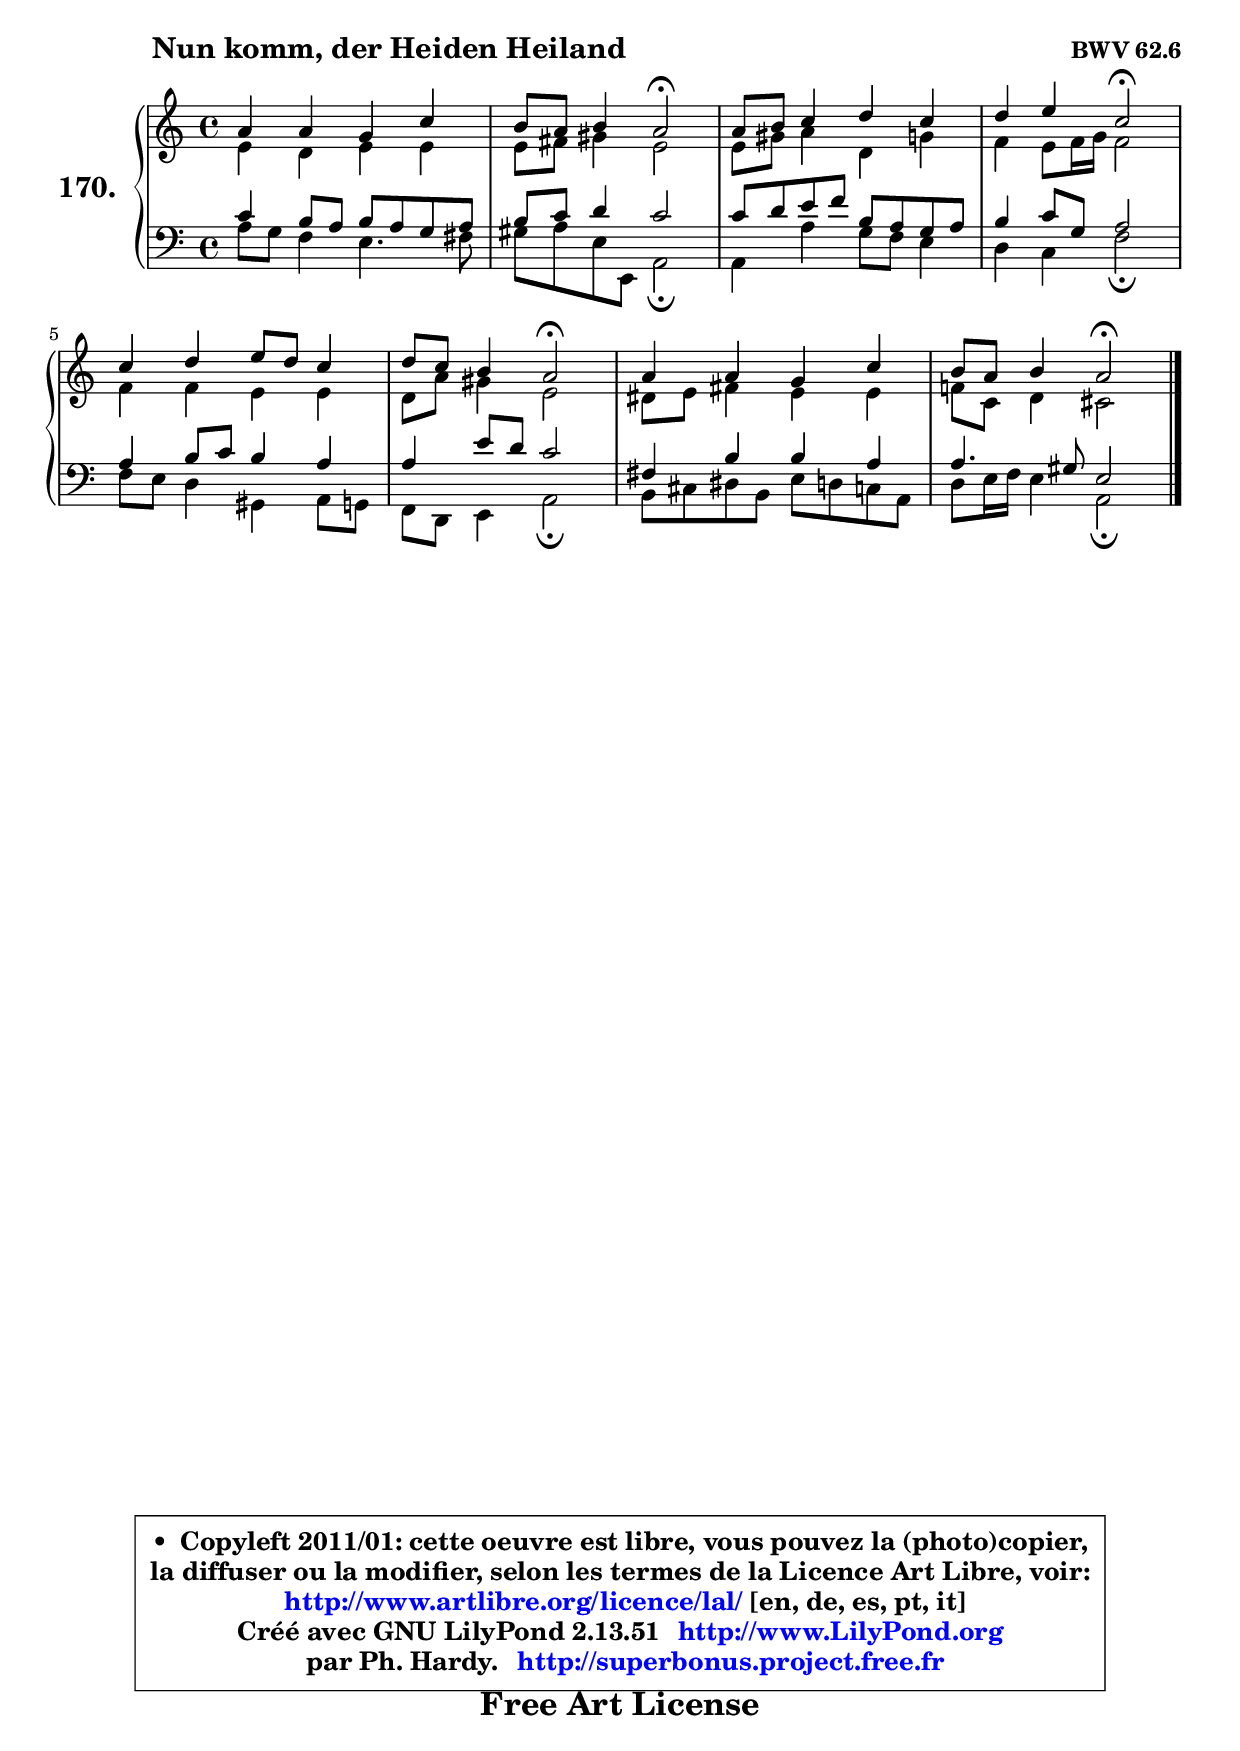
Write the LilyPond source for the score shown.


\version "2.13.51"

    \paper {
%	system-system-spacing #'padding = #0.1
%	score-system-spacing #'padding = #0.1
%	ragged-bottom = ##f
%	ragged-last-bottom = ##f
	}

    \header {
      opus = \markup { \bold "BWV 62.6" }
      piece = \markup { \hspace #9 \fontsize #2 \bold "Nun komm, der Heiden Heiland" }
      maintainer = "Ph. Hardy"
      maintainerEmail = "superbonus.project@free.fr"
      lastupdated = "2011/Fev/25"
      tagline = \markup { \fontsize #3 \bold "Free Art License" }
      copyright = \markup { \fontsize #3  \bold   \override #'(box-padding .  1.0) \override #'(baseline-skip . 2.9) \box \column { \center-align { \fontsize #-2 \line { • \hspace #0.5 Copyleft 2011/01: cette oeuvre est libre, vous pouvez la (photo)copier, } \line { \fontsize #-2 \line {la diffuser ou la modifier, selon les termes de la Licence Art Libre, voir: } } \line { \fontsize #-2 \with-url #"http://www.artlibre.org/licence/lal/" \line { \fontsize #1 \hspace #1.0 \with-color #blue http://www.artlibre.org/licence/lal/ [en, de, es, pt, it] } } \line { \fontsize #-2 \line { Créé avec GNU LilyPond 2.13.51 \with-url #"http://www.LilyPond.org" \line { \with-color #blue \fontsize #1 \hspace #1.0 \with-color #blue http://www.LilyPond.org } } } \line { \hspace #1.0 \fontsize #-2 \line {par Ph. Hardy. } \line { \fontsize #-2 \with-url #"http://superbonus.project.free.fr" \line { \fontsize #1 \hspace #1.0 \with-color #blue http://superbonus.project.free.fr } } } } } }

	  }

  guidemidi = {
        R1 |
        r2 \tempo 4 = 34 r2 \tempo 4 = 78 |
        R1 |
        r2 \tempo 4 = 34 r2 \tempo 4 = 78 |
        R1 |
        r2 \tempo 4 = 34 r2 \tempo 4 = 78 |
        R1 |
        r2 \tempo 4 = 34 r2 |
	}

  upper = {
	\time 4/4
	\key a \minor
	\clef treble
	\voiceOne
	<< { 
	% SOPRANO
	\set Voice.midiInstrument = "acoustic grand"
	\relative c'' {
        a4 a g c |
        b8 a b4 a2\fermata |
        a8 b c4 d c |
        d4 e c2\fermata |
        c4 d e8 d c4 |
        d8 c b4 a2\fermata |
        a4 a g c |
        b8 a b4 a2\fermata |
        \bar "|."
	} % fin de relative
	}

	\context Voice="1" { \voiceTwo 
	% ALTO
	\set Voice.midiInstrument = "acoustic grand"
	\relative c' {
        e4 d e e |
        e8 fis gis4 e2 |
        e8 gis a4 d, g |
        f4 e8 f16 g f2 |
        f4 f e e |
        d8 a' gis4 e2 |
        dis8 e fis4 e e |
        f!8 c d4 cis2 |
        \bar "|."
	} % fin de relative
	\oneVoice
	} >>
	}

    lower = {
	\time 4/4
	\key a \minor
	\clef bass

	\voiceOne
	<< { 
	% TENOR
	\set Voice.midiInstrument = "acoustic grand"
	\relative c' {
        c4 b8 a b a g a |
        b8 c d4 c2 |
        c8 d e f b, a g a |
        b4 c8 g a2 |
        a4 b8 c b4 a |
        a4 e'8 d c2 |
        fis,4 b b a |
        a4. gis8 e2 |
        \bar "|."
	} % fin de relative
	}
	\context Voice="1" { \voiceTwo 
	% BASS
	\set Voice.midiInstrument = "acoustic grand"
	\relative c' {
        a8 g f4 e4. fis8 |
        gis8 a e e, a2\fermata |
        a4 a' g8 f e4 |
        d4 c f2\fermata |
        f8 e d4 gis, a8 g |
        f8 d e4 a2\fermata |
        b8 cis dis b e d c a |
        d8 e16 f e4 a,2\fermata |
        \bar "|."
	} % fin de relative
	\oneVoice
	} >>
	}


    \score { 

	\new PianoStaff <<
	\set PianoStaff.instrumentName = \markup { \bold \huge "170." }
	\new Staff = "upper" \upper
	\new Staff = "lower" \lower
	>>

    \layout {
%	ragged-last = ##f
	   }

         } % fin de score

  \score {
    \unfoldRepeats { << \guidemidi \upper \lower >> }
    \midi {
    \context {
     \Staff
      \remove "Staff_performer"
               }

     \context {
      \Voice
       \consists "Staff_performer"
                }

     \context { 
      \Score
      tempoWholesPerMinute = #(ly:make-moment 78 4)
		}
	    }
	}

